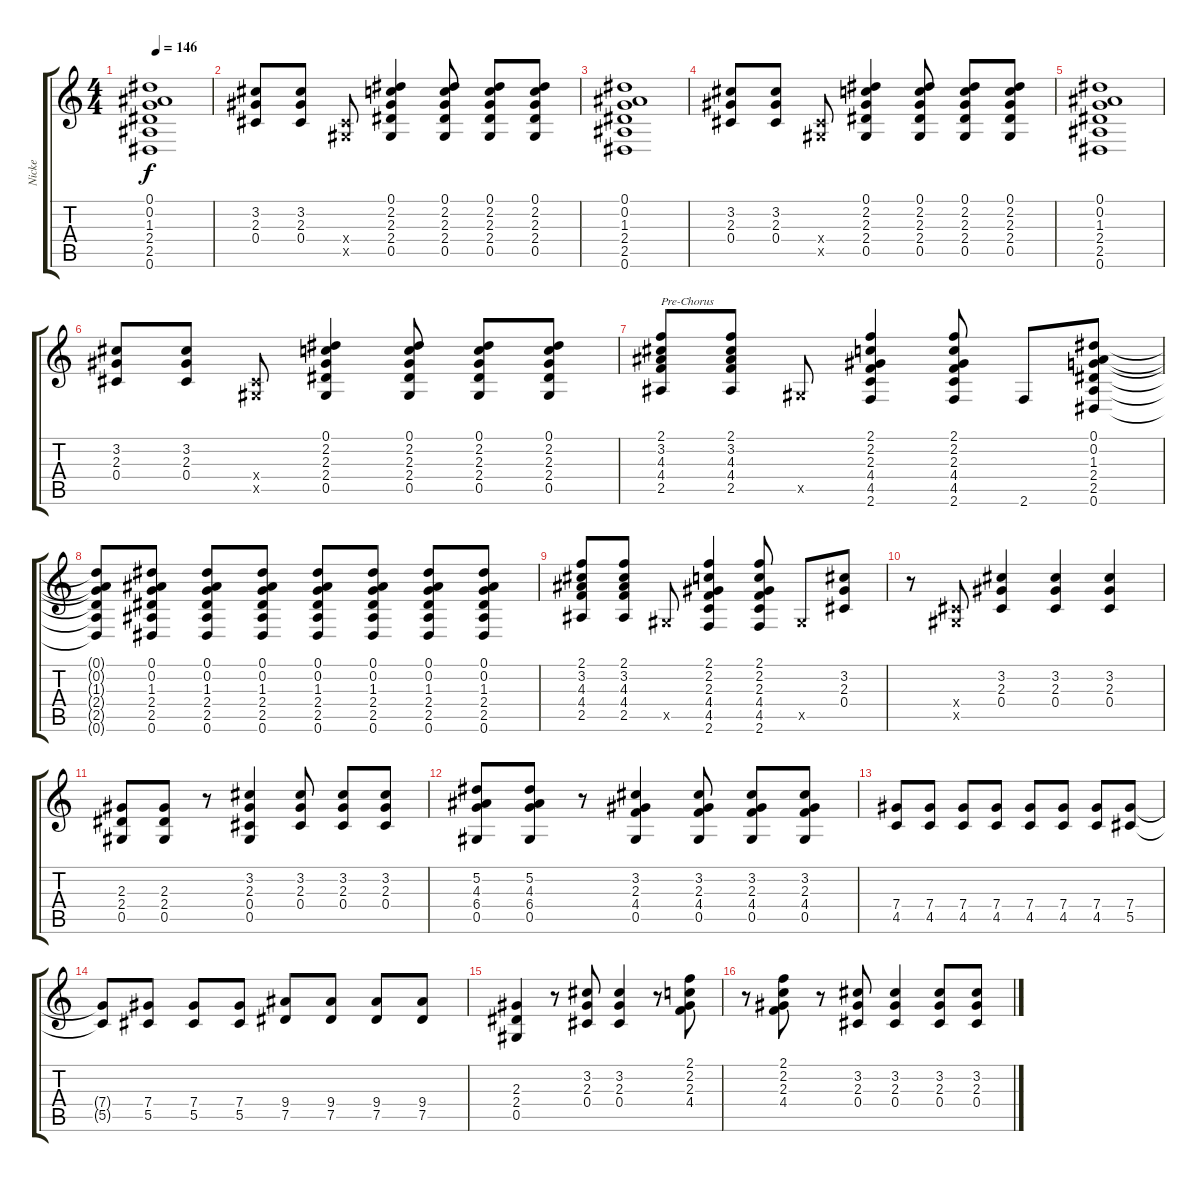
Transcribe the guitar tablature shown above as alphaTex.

\track ("Nicke" "Nicke") {instrument distortionguitar}
\staff {score tabs}
\tuning (Eb4 Bb3 Gb3 Db3 Ab2 Eb2) {hide}
\ts (4 4)
\tempo 146
\clef g2
\ks c
(0.1 0.2 1.3 2.4 2.5 0.6).1{dy f} |
(3.2 2.3 0.4).8 (3.2 2.3 0.4).8 (0.4{x} 0.5{x}).8 (0.1 2.2 2.3 2.4 0.5).4 (0.1 2.2 2.3 2.4 0.5).8 (0.1 2.2 2.3 2.4 0.5).8 (0.1 2.2 2.3 2.4 0.5).8 |
(0.1 0.2 1.3 2.4 2.5 0.6).1 |
(3.2 2.3 0.4).8 (3.2 2.3 0.4).8 (0.4{x} 0.5{x}).8 (0.1 2.2 2.3 2.4 0.5).4 (0.1 2.2 2.3 2.4 0.5).8 (0.1 2.2 2.3 2.4 0.5).8 (0.1 2.2 2.3 2.4 0.5).8 |
(0.1 0.2 1.3 2.4 2.5 0.6).1 |
(3.2 2.3 0.4).8 (3.2 2.3 0.4).8 (0.4{x} 0.5{x}).8 (0.1 2.2 2.3 2.4 0.5).4 (0.1 2.2 2.3 2.4 0.5).8 (0.1 2.2 2.3 2.4 0.5).8 (0.1 2.2 2.3 2.4 0.5).8 |
(2.1 3.2 4.3 4.4 2.5).8{txt "Pre-Chorus"} (2.1 3.2 4.3 4.4 2.5).8 0.5{x}.8 (2.1 2.2 2.3 4.4 4.5 2.6).4 (2.1 2.2 2.3 4.4 4.5 2.6).8 2.6.8 (0.1 0.2 1.3 2.4 2.5 0.6).8 |
(0.1{t} 0.2{t} 1.3{t} 2.4{t} 2.5{t} 0.6{t}).8 (0.1 0.2 1.3 2.4 2.5 0.6).8 (0.1 0.2 1.3 2.4 2.5 0.6).8 (0.1 0.2 1.3 2.4 2.5 0.6).8 (0.1 0.2 1.3 2.4 2.5 0.6).8 (0.1 0.2 1.3 2.4 2.5 0.6).8 (0.1 0.2 1.3 2.4 2.5 0.6).8 (0.1 0.2 1.3 2.4 2.5 0.6).8 |
(2.1 3.2 4.3 4.4 2.5).8 (2.1 3.2 4.3 4.4 2.5).8 0.5{x}.8 (2.1 2.2 2.3 4.4 4.5 2.6).4 (2.1 2.2 2.3 4.4 4.5 2.6).8 0.5{x}.8 (3.2 2.3 0.4).8 |
r.8 (0.4{x} 0.5{x}).8 (3.2 2.3 0.4).4 (3.2 2.3 0.4).4 (3.2 2.3 0.4).4 |
(2.3 2.4 0.5).8 (2.3 2.4 0.5).8 r.8 (3.2 2.3 0.4 0.5).4 (3.2 2.3 0.4).8 (3.2 2.3 0.4).8 (3.2 2.3 0.4).8 |
(5.2 4.3 6.4 0.5).8 (5.2 4.3 6.4 0.5).8 r.8 (3.2 2.3 4.4 0.5).4 (3.2 2.3 4.4 0.5).8 (3.2 2.3 4.4 0.5).8 (3.2 2.3 4.4 0.5).8 |
(7.4 4.5).8{instrument electricguitarmuted} (7.4 4.5).8 (7.4 4.5).8 (7.4 4.5).8 (7.4 4.5).8 (7.4 4.5).8 (7.4 4.5).8 (7.4 5.5).8 |
(7.4{t} 5.5{t}).8 (7.4 5.5).8 (7.4 5.5).8{instrument distortionguitar} (7.4 5.5).8 (9.4 7.5).8 (9.4 7.5).8 (9.4 7.5).8 (9.4 7.5).8 |
(2.3 2.4 0.5).4 r.8 (3.2 2.3 0.4).8 (3.2 2.3 0.4).4 r.8 (2.1 2.2 2.3 4.4).8 |
r.8 (2.1 2.2 2.3 4.4).8 r.8 (3.2 2.3 0.4).8 (3.2 2.3 0.4).4 (3.2 2.3 0.4).8 (3.2 2.3 0.4).8
